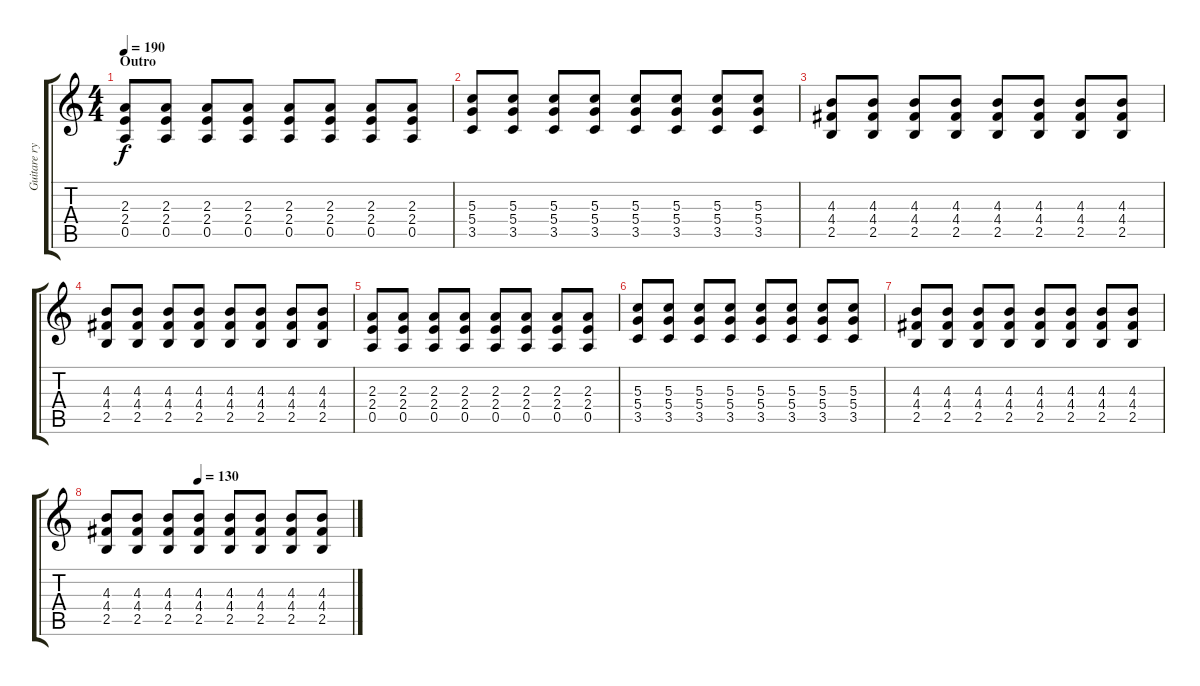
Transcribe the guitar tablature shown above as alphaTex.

\track ("Guitare rythmique" "Guitare ry") {instrument overdrivenguitar}
\staff {score tabs}
\tuning (E4 B3 G3 D3 A2 E2) {hide}
\ts (4 4)
\section ("" "Outro")
\tempo 190
\clef g2
\ks c
(2.3 2.4 0.5).8{dy f volume 8} (2.3 2.4 0.5).8 (2.3 2.4 0.5).8 (2.3 2.4 0.5).8 (2.3 2.4 0.5).8 (2.3 2.4 0.5).8 (2.3 2.4 0.5).8 (2.3 2.4 0.5).8 |
(5.3 5.4 3.5).8 (5.3 5.4 3.5).8 (5.3 5.4 3.5).8 (5.3 5.4 3.5).8 (5.3 5.4 3.5).8 (5.3 5.4 3.5).8 (5.3 5.4 3.5).8 (5.3 5.4 3.5).8 |
(4.3 4.4 2.5).8 (4.3 4.4 2.5).8 (4.3 4.4 2.5).8 (4.3 4.4 2.5).8 (4.3 4.4 2.5).8 (4.3 4.4 2.5).8 (4.3 4.4 2.5).8 (4.3 4.4 2.5).8 |
(4.3 4.4 2.5).8 (4.3 4.4 2.5).8 (4.3 4.4 2.5).8 (4.3 4.4 2.5).8 (4.3 4.4 2.5).8 (4.3 4.4 2.5).8 (4.3 4.4 2.5).8 (4.3 4.4 2.5).8 |
(2.3 2.4 0.5).8 (2.3 2.4 0.5).8 (2.3 2.4 0.5).8 (2.3 2.4 0.5).8 (2.3 2.4 0.5).8 (2.3 2.4 0.5).8 (2.3 2.4 0.5).8 (2.3 2.4 0.5).8 |
(5.3 5.4 3.5).8 (5.3 5.4 3.5).8 (5.3 5.4 3.5).8 (5.3 5.4 3.5).8 (5.3 5.4 3.5).8 (5.3 5.4 3.5).8 (5.3 5.4 3.5).8 (5.3 5.4 3.5).8 |
(4.3 4.4 2.5).8 (4.3 4.4 2.5).8 (4.3 4.4 2.5).8 (4.3 4.4 2.5).8 (4.3 4.4 2.5).8 (4.3 4.4 2.5).8 (4.3 4.4 2.5).8 (4.3 4.4 2.5).8 |
\tempo (130 0.375)
(4.3 4.4 2.5).8 (4.3 4.4 2.5).8 (4.3 4.4 2.5).8 (4.3 4.4 2.5).8 (4.3 4.4 2.5).8 (4.3 4.4 2.5).8 (4.3 4.4 2.5).8 (4.3 4.4 2.5).8
